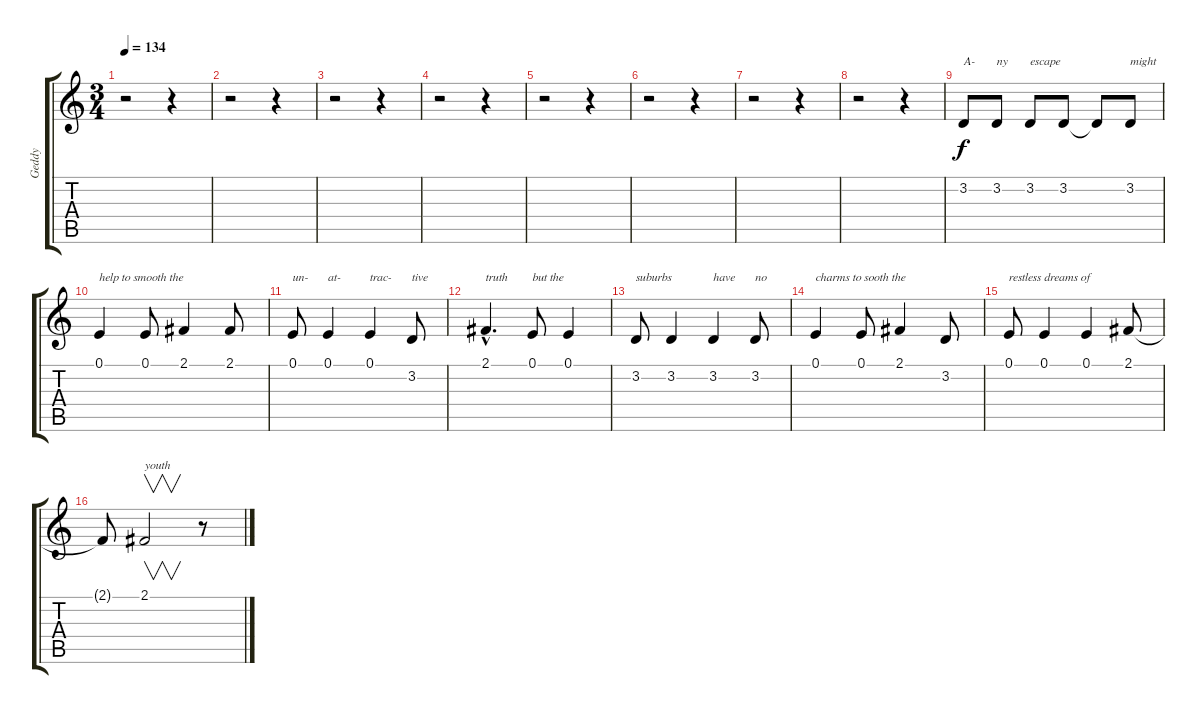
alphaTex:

\track ("Geddy" "Geddy") {instrument lead6voice}
\staff {score tabs}
\tuning (E4 B3 G3 D3 A2 E2) {hide}
\ts (3 4)
\tempo 134
\clef g2
\ks c
r.2{dy f} r.4 |
r.2 r.4 |
r.2 r.4 |
r.2 r.4 |
r.2 r.4 |
r.2 r.4 |
r.2 r.4 |
r.2 r.4 |
3.2.8{txt "A-"} 3.2.8{txt "ny"} 3.2.8{txt "escape"} 3.2.8 3.2{t}.8 3.2.8{txt "might"} |
0.1.4{txt "help to smooth the"} 0.1.8 2.1.4 2.1.8 |
0.1.8{txt "un-"} 0.1.4{txt "at-"} 0.1.4{txt "trac-"} 3.2.8{txt "tive"} |
2.1{hac}.4{d txt "truth"} 0.1.8{txt "but the"} 0.1.4 |
3.2.8{txt "suburbs"} 3.2.4 3.2.4{txt "have"} 3.2.8{txt "no"} |
0.1.4{txt "charms to sooth the"} 0.1.8 2.1.4 3.2.8 |
0.1.8{txt "restless dreams of"} 0.1.4 0.1.4 2.1.8 |
2.1{t}.8 2.1.2{v txt "youth"} r.8
